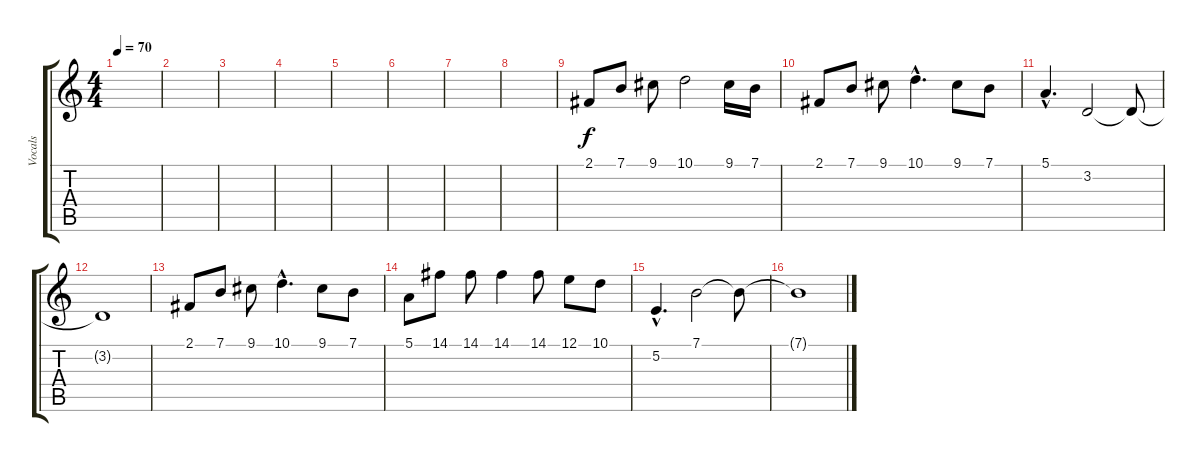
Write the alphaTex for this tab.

\track ("Vocals" "Vocals") {instrument synthvoice}
\staff {score tabs}
\tuning (E4 B3 G3 D3 A2 E2) {hide}
\ts (4 4)
\tempo 70
\clef g2
\ks c
|
|
|
|
|
|
|
|
2.1.8 7.1.8 9.1.8 10.1.2 9.1.16 7.1.16 |
2.1.8 7.1.8 9.1.8 10.1{hac}.4{d} 9.1.8 7.1.8 |
5.1{hac}.4{d} 3.2.2 3.2{t}.8 |
3.2{t}.1 |
2.1.8 7.1.8 9.1.8 10.1{hac}.4{d} 9.1.8 7.1.8 |
5.1.8 14.1.8 14.1.8 14.1.4 14.1.8 12.1.8 10.1.8 |
5.2{hac}.4{d} 7.1.2 7.1{t}.8 |
7.1{t}.1
